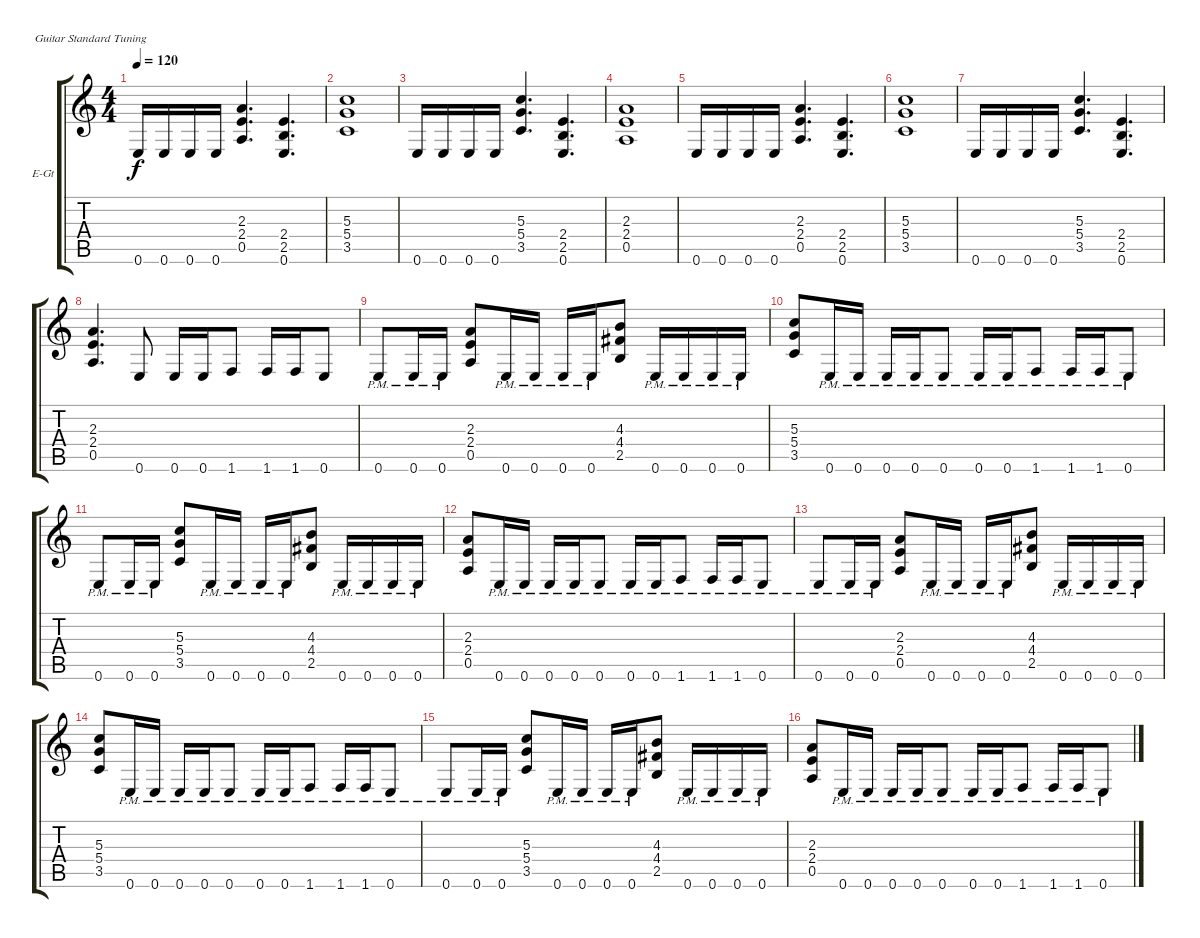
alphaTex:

\defaultSystemsLayout 4
\bracketExtendMode groupsimilarinstruments
\firstSystemTrackNameOrientation horizontal
\otherSystemsTrackNameOrientation horizontal
\track ("Hammett" "E-Gt") {instrument distortionguitar}
\staff {score tabs}
\tuning (E4 B3 G3 D3 A2 E2)
\ts (4 4)
\tempo 120
\clef g2
\ks c
0.6.16{dy f} 0.6.16 0.6.16 0.6.16 (2.3 2.4 0.5).4{d} (2.4 2.5 0.6).4{d} |
(5.3 5.4 3.5).1 |
0.6.16 0.6.16 0.6.16 0.6.16 (5.3 5.4 3.5).4{d} (2.4 2.5 0.6).4{d} |
(2.3 2.4 0.5).1 |
0.6.16 0.6.16 0.6.16 0.6.16 (2.3 2.4 0.5).4{d} (2.4 2.5 0.6).4{d} |
(5.3 5.4 3.5).1 |
0.6.16 0.6.16 0.6.16 0.6.16 (5.3 5.4 3.5).4{d} (2.4 2.5 0.6).4{d} |
(2.3 2.4 0.5).4{d} 0.6.8 0.6.16 0.6.16 1.6.8 1.6.16 1.6.16 0.6.8 |
0.6{pm}.8 0.6{pm}.16 0.6{pm}.16 (2.3 2.4 0.5).8 0.6{pm}.16 0.6{pm}.16 0.6{pm}.16 0.6{pm}.16 (4.3 4.4 2.5).8 0.6{pm}.16 0.6{pm}.16 0.6{pm}.16 0.6{pm}.16 |
(5.3 5.4 3.5).8 0.6{pm}.16 0.6{pm}.16 0.6{pm}.16 0.6{pm}.16 0.6{pm}.8 0.6{pm}.16 0.6{pm}.16 1.6{pm}.8 1.6{pm}.16 1.6{pm}.16 0.6{pm}.8 |
0.6{pm}.8 0.6{pm}.16 0.6{pm}.16 (5.3 5.4 3.5).8 0.6{pm}.16 0.6{pm}.16 0.6{pm}.16 0.6{pm}.16 (4.3 4.4 2.5).8 0.6{pm}.16 0.6{pm}.16 0.6{pm}.16 0.6{pm}.16 |
(2.3 2.4 0.5).8 0.6{pm}.16 0.6{pm}.16 0.6{pm}.16 0.6{pm}.16 0.6{pm}.8 0.6{pm}.16 0.6{pm}.16 1.6{pm}.8 1.6{pm}.16 1.6{pm}.16 0.6{pm}.8 |
0.6{pm}.8 0.6{pm}.16 0.6{pm}.16 (2.3 2.4 0.5).8 0.6{pm}.16 0.6{pm}.16 0.6{pm}.16 0.6{pm}.16 (4.3 4.4 2.5).8 0.6{pm}.16 0.6{pm}.16 0.6{pm}.16 0.6{pm}.16 |
(5.3 5.4 3.5).8 0.6{pm}.16 0.6{pm}.16 0.6{pm}.16 0.6{pm}.16 0.6{pm}.8 0.6{pm}.16 0.6{pm}.16 1.6{pm}.8 1.6{pm}.16 1.6{pm}.16 0.6{pm}.8 |
0.6{pm}.8 0.6{pm}.16 0.6{pm}.16 (5.3 5.4 3.5).8 0.6{pm}.16 0.6{pm}.16 0.6{pm}.16 0.6{pm}.16 (4.3 4.4 2.5).8 0.6{pm}.16 0.6{pm}.16 0.6{pm}.16 0.6{pm}.16 |
(2.3 2.4 0.5).8 0.6{pm}.16 0.6{pm}.16 0.6{pm}.16 0.6{pm}.16 0.6{pm}.8 0.6{pm}.16 0.6{pm}.16 1.6{pm}.8 1.6{pm}.16 1.6{pm}.16 0.6{pm}.8
